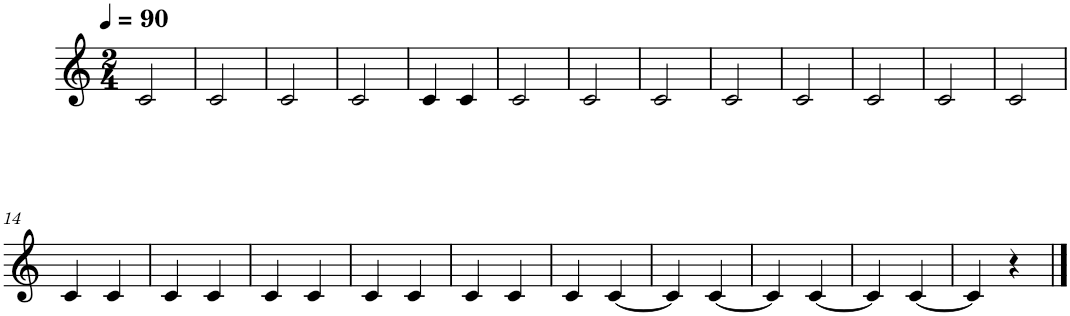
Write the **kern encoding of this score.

**kern
*part1
*staff1
*I"Piano
*I'Pno.
*clefG2
*k[]
*M2/4
*MM90
=1
2c/
=2
2c/
=3
2c/
=4
2c/
=5
4c/
4c/
=6
2c/
=7
2c/
=8
2c/
=9
2c/
=10
2c/
=11
2c/
=12
2c/
=13
2c/
!!LO:LB:g=z
=14
4c/
4c/
=15
4c/
4c/
=16
4c/
4c/
=17
4c/
4c/
=18
4c/
4c/
=19
4c/
[4c/
=20
4c/]
[4c/
=21
4c/]
[4c/
=22
4c/]
[4c/
=23
4c/]
4r
==
*-
